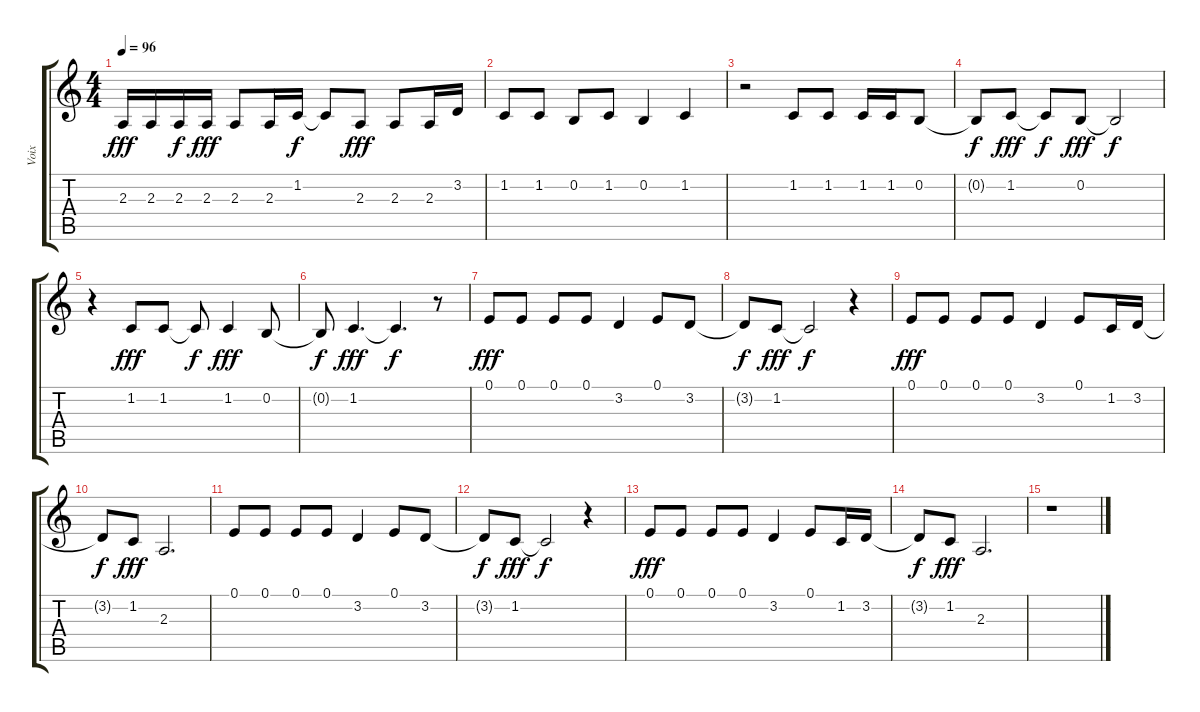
\track ("Voix" "Voix") {instrument bassoon}
\staff {score tabs}
\tuning (E4 B3 G3 D3 A2 E2) {hide}
\ts (4 4)
\tempo 96
\clef g2
\ks c
2.3.16{dy fff} 2.3.16 2.3.16{dy f} 2.3.16{dy fff} 2.3.8 2.3.16 1.2.16{dy f} 1.2{t}.8 2.3.8{dy fff} 2.3.8 2.3.16 3.2.16 |
1.2.8 1.2.8 0.2.8 1.2.8 0.2.4 1.2.4 |
r.2 1.2.8 1.2.8 1.2.16 1.2.16 0.2.8 |
0.2{t}.8{dy f} 1.2.8{dy fff} 1.2{t}.8{dy f} 0.2.8{dy fff} 0.2{t}.2{dy f} |
r.4 1.2.8{dy fff} 1.2.8 1.2{t}.8{dy f} 1.2.4{dy fff} 0.2.8 |
0.2{t}.8{dy f} 1.2.4{d dy fff} 1.2{t}.4{d dy f} r.8 |
0.1.8{dy fff} 0.1.8 0.1.8 0.1.8 3.2.4 0.1.8 3.2.8 |
3.2{t}.8{dy f} 1.2.8{dy fff} 1.2{t}.2{dy f} r.4 |
0.1.8{dy fff} 0.1.8 0.1.8 0.1.8 3.2.4 0.1.8 1.2.16 3.2.16 |
3.2{t}.8{dy f} 1.2.8{dy fff} 2.3.2{d} |
0.1.8 0.1.8 0.1.8 0.1.8 3.2.4 0.1.8 3.2.8 |
3.2{t}.8{dy f} 1.2.8{dy fff} 1.2{t}.2{dy f} r.4 |
0.1.8{dy fff} 0.1.8 0.1.8 0.1.8 3.2.4 0.1.8 1.2.16 3.2.16 |
3.2{t}.8{dy f} 1.2.8{dy fff} 2.3.2{d} |
r.1
